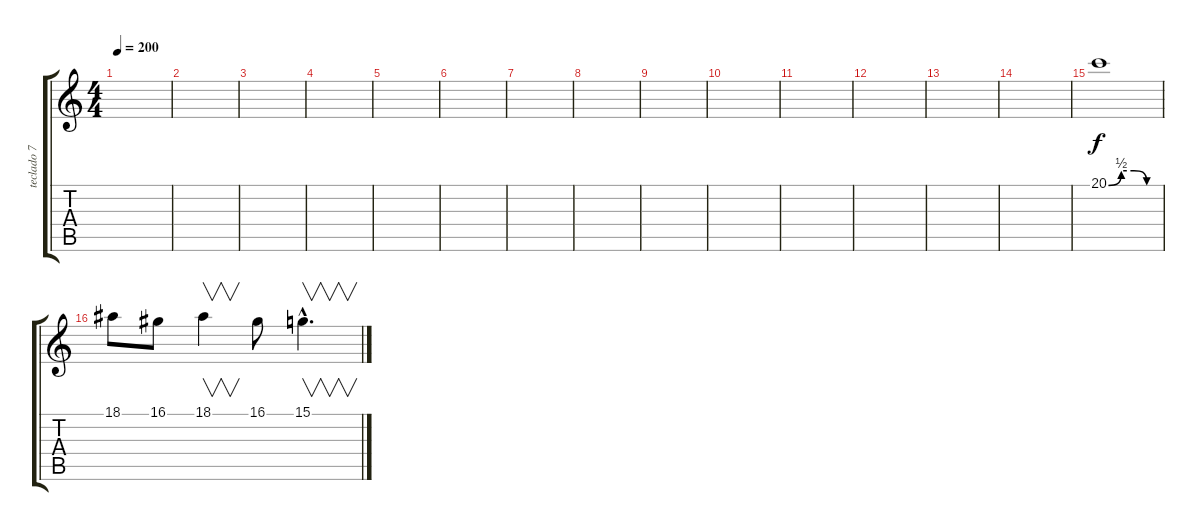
\track ("teclado 7" "teclado 7") {instrument lead1square}
\staff {score tabs}
\tuning (E4 B3 G3 D3 A2 E2) {hide}
\ts (4 4)
\tempo 200
\clef g2
\ks c
|
|
|
|
|
|
|
|
|
|
|
|
|
|
20.1{be (custom 0 0 15 2 30 2 45 0 60 0)}.1 |
18.1.8 16.1.8 18.1.4{v} 16.1.8 15.1{hac}.4{v d}
